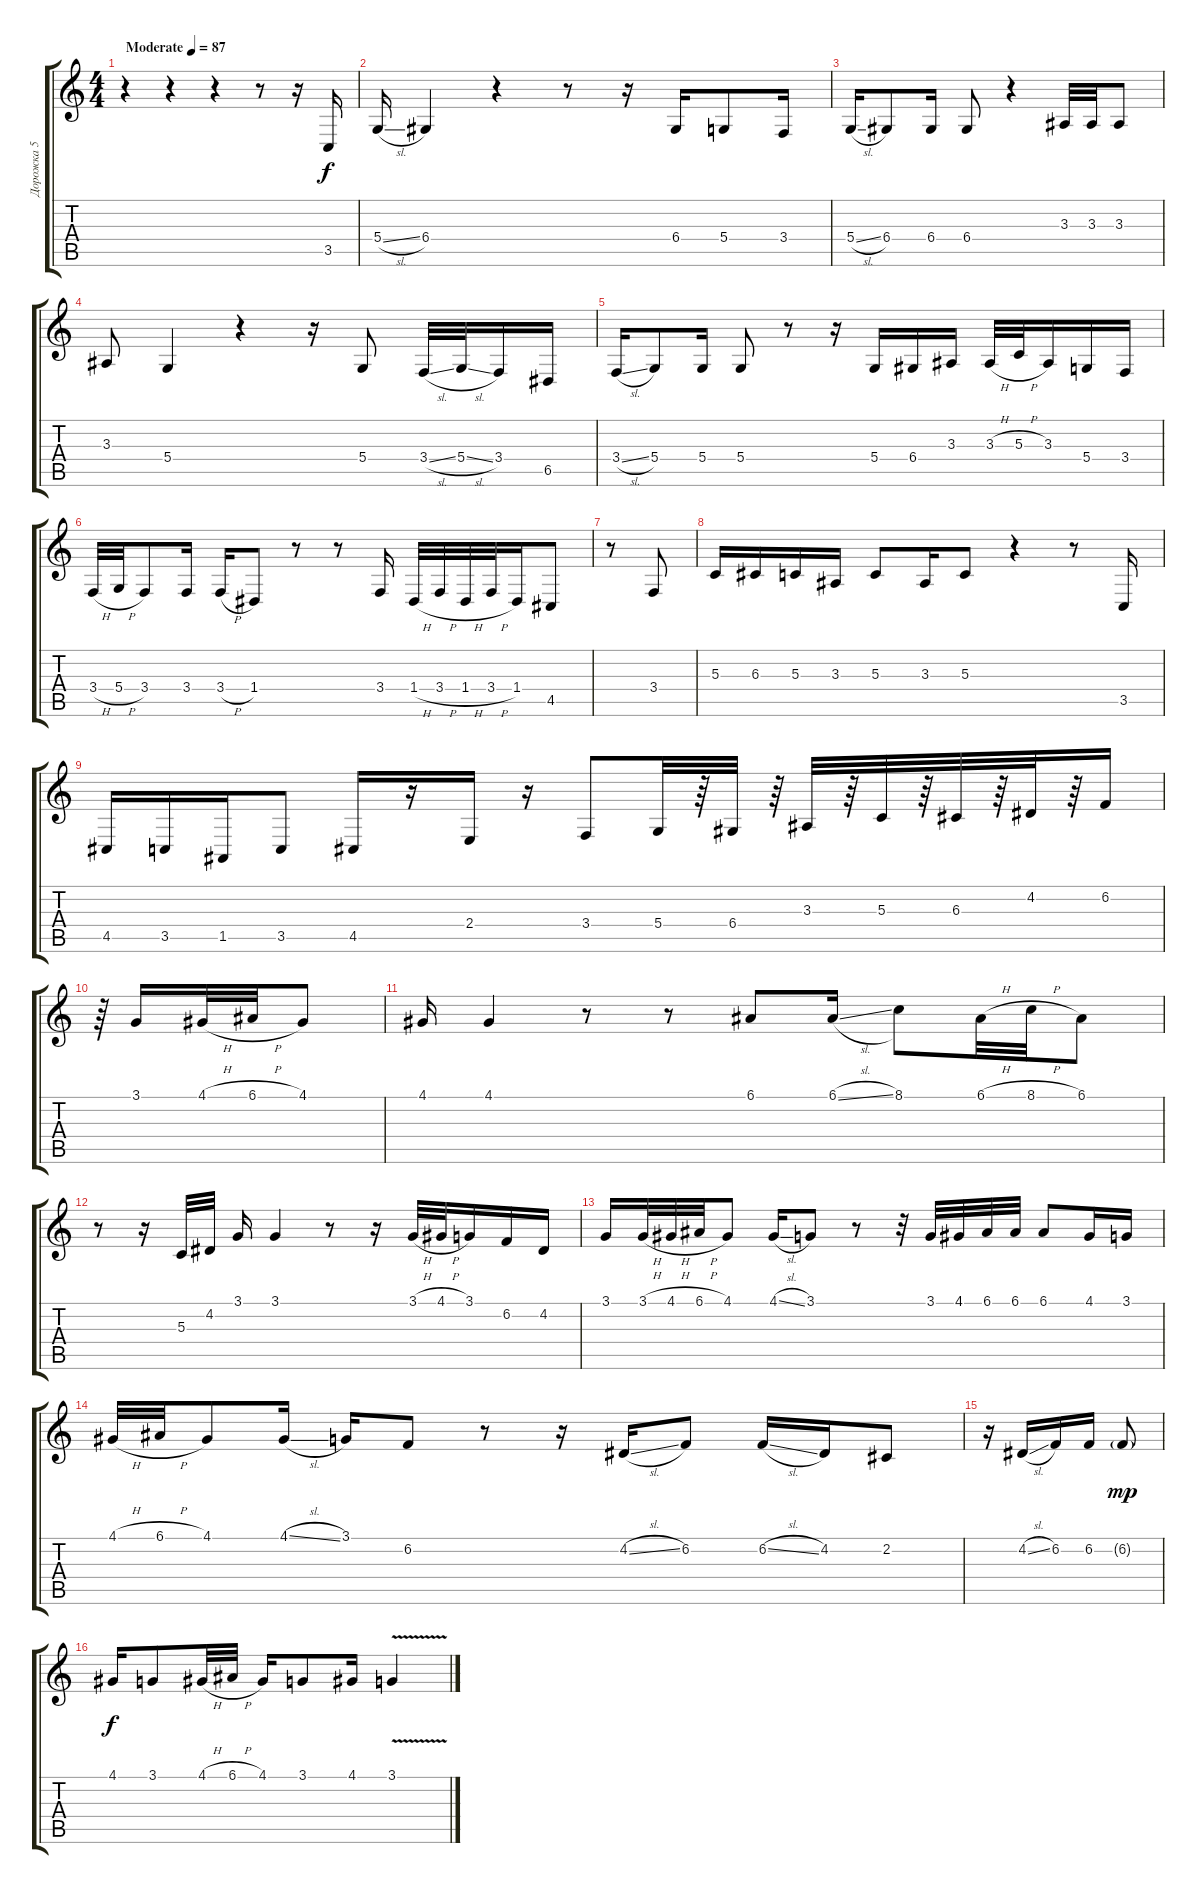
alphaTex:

\track ("Дорожка 5" "Дорожка 5") {instrument fx6goblins}
\staff {score tabs}
\tuning (E4 B3 G3 D3 A2 E2) {hide}
\ts (4 4)
\tempo (87 "Moderate")
\clef g2
\ks c
r.4{dy f instrument fx6goblins} r.4 r.4 r.8 r.16 3.5.16 |
5.4{sl}.16 6.4.4 r.4 r.8 r.16 6.4.16 5.4.8 3.4.16 |
5.4{sl}.16 6.4.8 6.4.16 6.4.8 r.4 3.3.32 3.3.32 3.3.8 |
3.3.8 5.4.4 r.4 r.16 5.4.8 3.4{sl}.32 5.4{sl}.32 3.4.16 6.5.16 |
3.4{sl}.16 5.4.8 5.4.16 5.4.8 r.8 r.16 5.4.16 6.4.16 3.3.16 3.3{h}.32 5.3{h}.32 3.3.16 5.4.16 3.4.16 |
3.4{h}.32 5.4{h}.32 3.4.8 3.4.16 3.4{h}.16 1.4.8 r.8 r.8 3.4.16 1.4{h}.32 3.4{h}.32 1.4{h}.32 3.4{h}.32 1.4.16 4.5.8 |
r.8 3.4.8 |
5.3.16 6.3.16 5.3.16 3.3.16 5.3.8 3.3.16 5.3.8 r.4 r.8 3.5.16 |
4.5.16 3.5.16 1.5.16 3.5.8 4.5.16 r.16 2.4.16 r.16 3.4.8 5.4.32 r.64 6.4.32 r.64 3.3.32 r.64 5.3.32 r.64 6.3.32 r.64 4.2.32 r.64 6.2.16 |
r.64 3.1.16 4.1{h}.32 6.1{h}.32 4.1.8 |
4.1.16 4.1.4 r.8 r.8 6.1.8 6.1{sl}.16 8.1.8 6.1{h}.32 8.1{h}.32 6.1.8 |
r.8 r.16 5.3.32 4.2.32 3.1.16 3.1.4 r.8 r.16 3.1{h}.32 4.1{h}.32 3.1.16 6.2.16 4.2.16 |
3.1.16 3.1{h}.32 4.1{h}.32 6.1{h}.32 4.1.8 4.1{sl}.16 3.1.8 r.8 r.32 3.1.32 4.1.32 6.1.32 6.1.32 6.1.8 4.1.16 3.1.16 |
4.1{h}.32 6.1{h}.32 4.1.8 4.1{sl}.16 3.1.16 6.2.8 r.8 r.16 4.2{sl}.16 6.2.8 6.2{sl}.16 4.2.16 2.2.8 |
r.16 4.2{sl}.16 6.2.16 6.2.16 6.2{g}.8{dy mp} |
4.1.16{dy f} 3.1.8 4.1{h}.32 6.1{h}.32 4.1.16 3.1.8 4.1.16 3.1{v}.4
